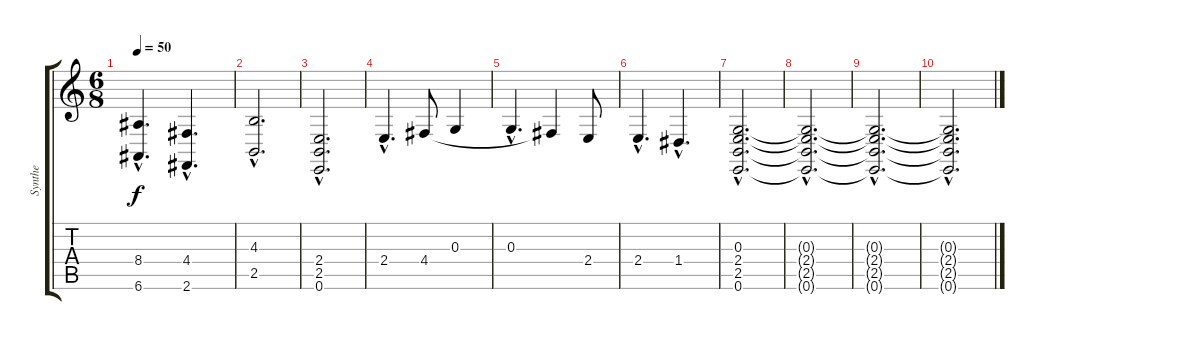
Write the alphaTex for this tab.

\track ("Synthe" "Synthe") {instrument stringensemble2}
\staff {score tabs}
\tuning (E4 B3 G3 D3 A2 E2) {hide}
\ts (6 8)
\tempo 50
\clef g2
\ks c
(8.4{hac} 6.6{hac}).4{d dy f} (4.4{hac} 2.6{hac}).4{d} |
(4.3{hac} 2.5{hac}).2{d} |
(2.4{hac} 2.5{hac} 0.6{hac}).2{d} |
2.4{hac}.4{d} 4.4.8 0.3.4 |
0.3{hac}.4{d} 4.4{t}.4 2.4.8 |
2.4{hac}.4{d} 1.4{hac}.4{d} |
(0.3{hac} 2.4{hac} 2.5{hac} 0.6{hac}).2{d} |
(0.3{hac t} 2.4{hac t} 2.5{hac t} 0.6{hac t}).2{d} |
(0.3{hac t} 2.4{hac t} 2.5{hac t} 0.6{hac t}).2{d} |
(0.3{hac t} 2.4{hac t} 2.5{hac t} 0.6{hac t}).2{d}
